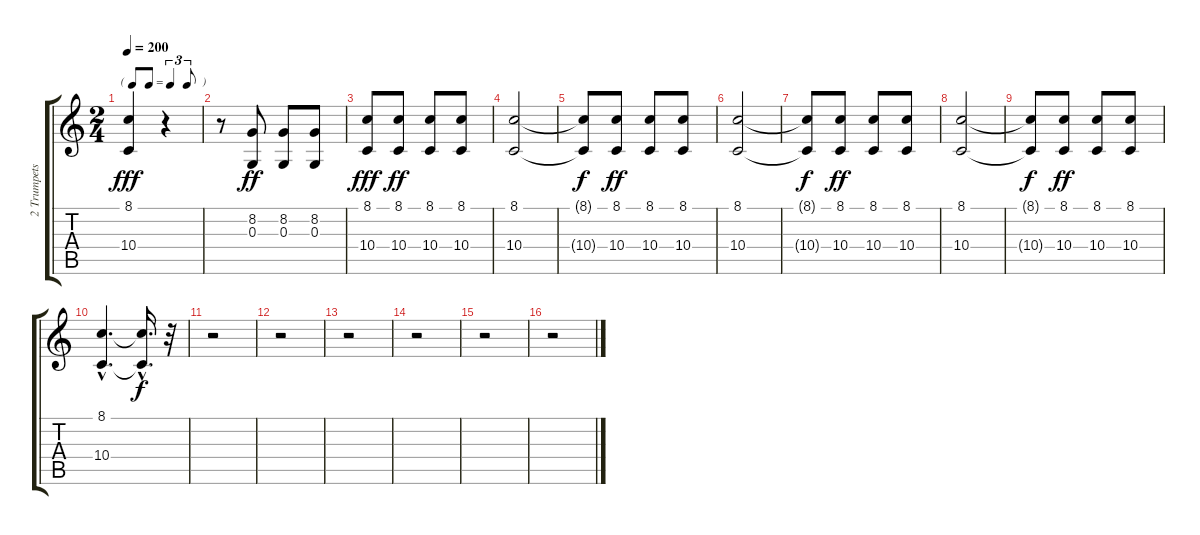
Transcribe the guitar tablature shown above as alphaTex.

\track ("2 Trumpets in C" "2 Trumpets") {instrument trumpet}
\staff {score tabs}
\tuning (E4 B3 G3 D3 A2 E2) {hide}
\ts (2 4)
\tf triplet8th
\tempo 200
\clef g2
\ks c
(8.1 10.4).4{dy fff} r.4 |
r.8 (8.2 0.3).8{dy ff} (8.2 0.3).8 (8.2 0.3).8 |
(8.1 10.4).8{dy fff} (8.1 10.4).8{dy ff} (8.1 10.4).8 (8.1 10.4).8 |
(8.1 10.4).2 |
(8.1{t} 10.4{t}).8{dy f} (8.1 10.4).8{dy ff} (8.1 10.4).8 (8.1 10.4).8 |
(8.1 10.4).2 |
(8.1{t} 10.4{t}).8{dy f} (8.1 10.4).8{dy ff} (8.1 10.4).8 (8.1 10.4).8 |
(8.1 10.4).2 |
(8.1{t} 10.4{t}).8{dy f} (8.1 10.4).8{dy ff} (8.1 10.4).8 (8.1 10.4).8 |
(8.1{hac} 10.4{hac}).4{d} (8.1{hac t} 10.4{hac t}).16{d dy f} r.32 |
r.2 |
r.2 |
r.2 |
r.2 |
r.2 |
r.2
